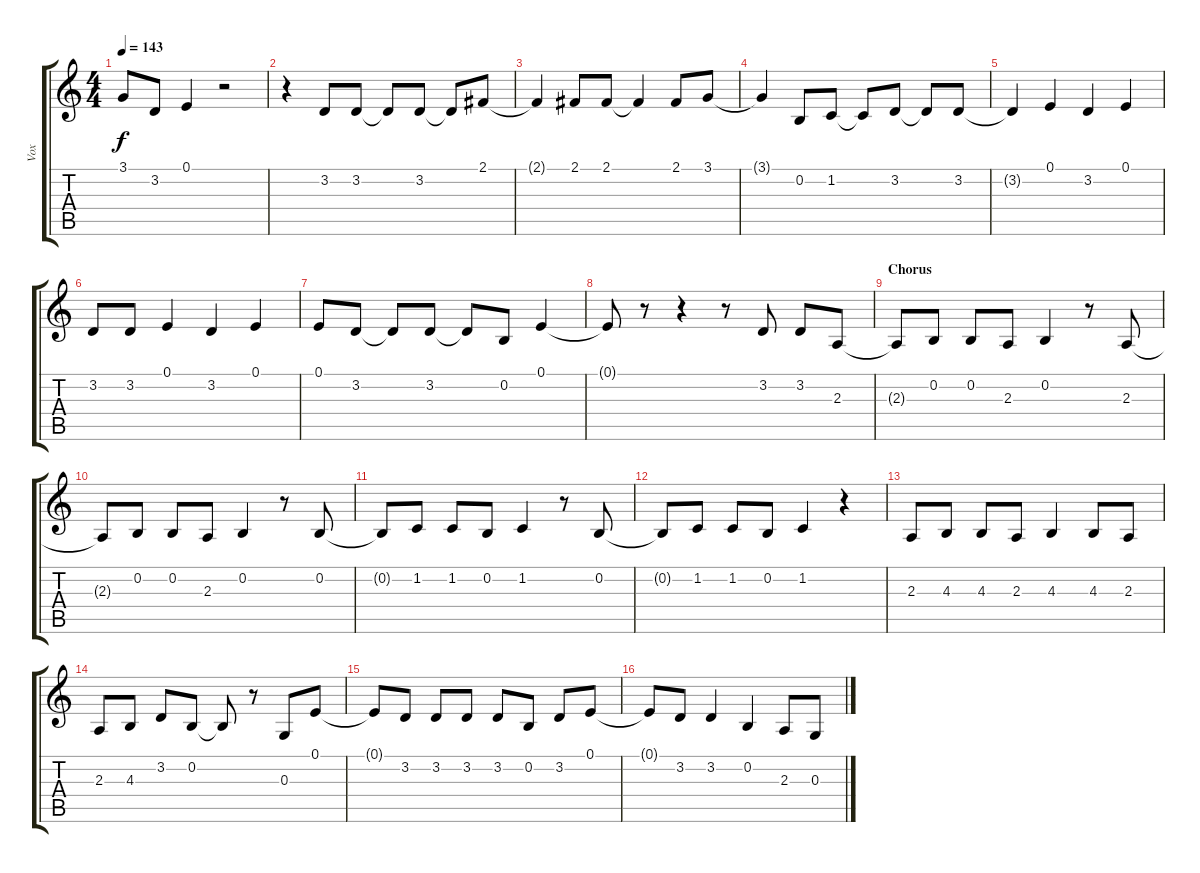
\track ("Vox" "Vox") {instrument bassoon}
\staff {score tabs}
\tuning (E4 B3 G3 D3 A2 E2) {hide}
\ts (4 4)
\tempo 143
\clef g2
\ks c
3.1{t}.8{dy f} 3.2.8 0.1.4 r.2 |
r.4 3.2.8 3.2.8 3.2{t}.8 3.2.8 3.2{t}.8 2.1.8 |
2.1{t}.4 2.1.8 2.1.8 2.1{t}.4 2.1.8 3.1.8 |
3.1{t}.4 0.2.8 1.2.8 1.2{t}.8 3.2.8 3.2{t}.8 3.2.8 |
3.2{t}.4 0.1.4 3.2.4 0.1.4 |
3.2.8 3.2.8 0.1.4 3.2.4 0.1.4 |
0.1.8 3.2.8 3.2{t}.8 3.2.8 3.2{t}.8 0.2.8 0.1.4 |
0.1{t}.8 r.8 r.4 r.8 3.2.8 3.2.8 2.3.8 |
\section ("" "Chorus")
2.3{t}.8 0.2.8 0.2.8 2.3.8 0.2.4 r.8 2.3.8 |
2.3{t}.8 0.2.8 0.2.8 2.3.8 0.2.4 r.8 0.2.8 |
0.2{t}.8 1.2.8 1.2.8 0.2.8 1.2.4 r.8 0.2.8 |
0.2{t}.8 1.2.8 1.2.8 0.2.8 1.2.4 r.4 |
2.3.8 4.3.8 4.3.8 2.3.8 4.3.4 4.3.8 2.3.8 |
2.3.8 4.3.8 3.2.8 0.2.8 0.2{t}.8 r.8 0.3.8 0.1.8 |
0.1{t}.8 3.2.8 3.2.8 3.2.8 3.2.8 0.2.8 3.2.8 0.1.8 |
0.1{t}.8 3.2.8 3.2.4 0.2.4 2.3.8 0.3.8
